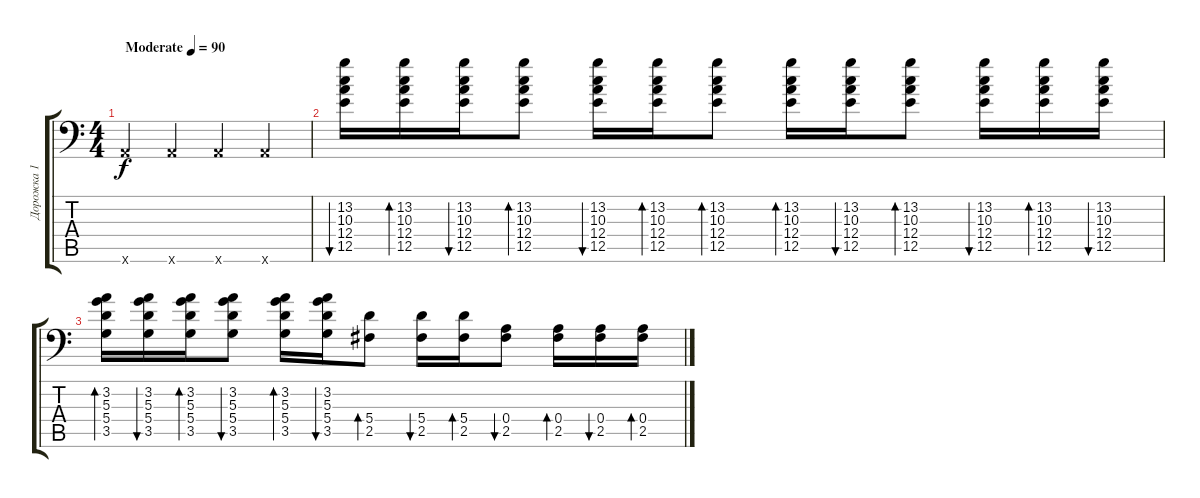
\track ("Дорожка 1" "Дорожка 1") {instrument acousticguitarsteel}
\staff {score tabs}
\tuning (B3 Gb3 D3 A2 E2 A1) {hide}
\ts (4 4)
\tempo (90 "Moderate")
\clef f4
\ks c
0.6{x}.4{dy f instrument acousticguitarsteel} 0.6{x}.4 0.6{x}.4 0.6{x}.4 |
(13.2 10.3 12.4 12.5).16{bu 240} (13.2 10.3 12.4 12.5).16{bd 240} (13.2 10.3 12.4 12.5).16{bu 240} (13.2 10.3 12.4 12.5).8{bd 60} (13.2 10.3 12.4 12.5).16{bu 240} (13.2 10.3 12.4 12.5).16{bd 240} (13.2 10.3 12.4 12.5).8{bd 60} (13.2 10.3 12.4 12.5).16{bd 240} (13.2 10.3 12.4 12.5).16{bu 240} (13.2 10.3 12.4 12.5).8{bd 60} (13.2 10.3 12.4 12.5).16{bu 60} (13.2 10.3 12.4 12.5).16{bd 240} (13.2 10.3 12.4 12.5).16{bu 60} |
(3.2 5.3 5.4 3.5).16{bd 240} (3.2 5.3 5.4 3.5).16{bu 240} (3.2 5.3 5.4 3.5).16{bd 240} (3.2 5.3 5.4 3.5).8{bu 60} (3.2 5.3 5.4 3.5).16{bd 240} (3.2 5.3 5.4 3.5).16{bu 240} (5.4 2.5).8{bd 60} (5.4 2.5).16{bu 60} (5.4 2.5).16{bd 60} (0.4 2.5).8{bu 60} (0.4 2.5).16{bd 240} (0.4 2.5).16{bu 240} (0.4 2.5).16{bd 60}
